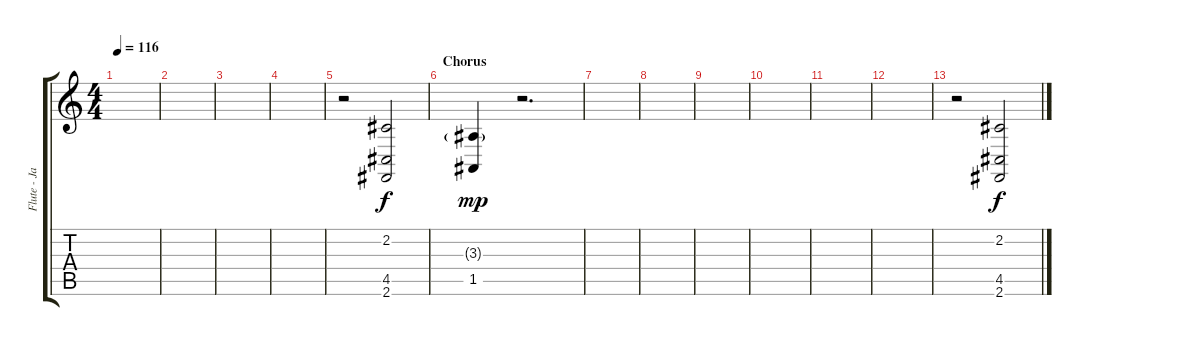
\track ("Flute - Jana Holaskova(guest)" "Flute - Ja") {instrument flute}
\staff {score tabs}
\tuning (E4 B3 G3 D3 A2 E2) {hide}
\ts (4 4)
\tempo 116
\clef g2
\ks c
|
|
|
|
r.2{instrument reversecymbal} (2.2 4.5 2.6).2 |
\section ("" "Chorus")
(3.3{g} 1.5).4{dy mp instrument tubularbells} r.2{d} |
|
|
|
|
|
|
r.2{instrument reversecymbal} (2.2 4.5 2.6).2{dy f}
